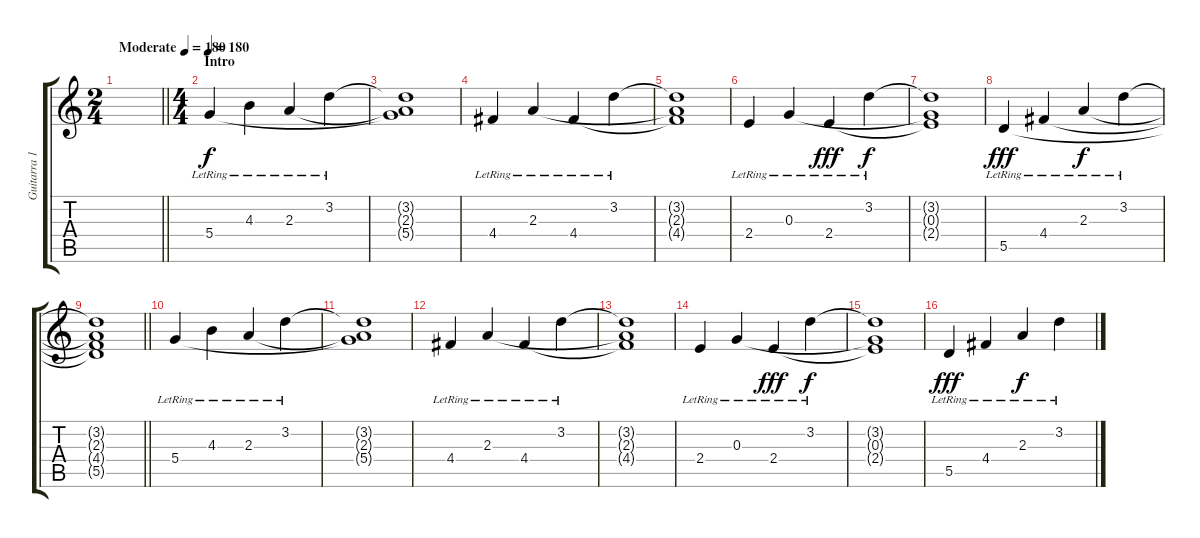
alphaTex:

\track ("Guitarra 1" "Guitarra 1") {instrument electricguitarclean}
\staff {score tabs}
\tuning (E4 B3 G3 D3 A2 E2) {hide}
\ts (2 4)
\tempo (180 "Moderate")
\tempo 150
\tempo (180 "Moderate")
\clef g2
\barLineRight lightlight
\ks c
|
\ts (4 4)
\section ("" "Intro")
\tempo 180
5.4{lr}.4 4.3{lr}.4 2.3{lr}.4 3.2{lr}.4 |
(3.2{t} 2.3{t} 5.4{t}).1 |
4.4{lr}.4 2.3{lr}.4 4.4{lr}.4 3.2{lr}.4 |
(3.2{t} 2.3{t} 4.4{t}).1 |
2.4{lr}.4 0.3{lr}.4 2.4{lr}.4{dy fff} 3.2{lr}.4{dy f} |
(3.2{t} 0.3{t} 2.4{t}).1 |
5.5{lr}.4{dy fff} 4.4{lr}.4 2.3{lr}.4{dy f} 3.2{lr}.4 |
\barLineRight lightlight
(3.2{t} 2.3{t} 4.4{t} 5.5{t}).1 |
\section ("" "")
5.4{lr}.4 4.3{lr}.4 2.3{lr}.4 3.2{lr}.4 |
(3.2{t} 2.3{t} 5.4{t}).1 |
4.4{lr}.4 2.3{lr}.4 4.4{lr}.4 3.2{lr}.4 |
(3.2{t} 2.3{t} 4.4{t}).1 |
2.4{lr}.4 0.3{lr}.4 2.4{lr}.4{dy fff} 3.2{lr}.4{dy f} |
(3.2{t} 0.3{t} 2.4{t}).1 |
5.5{lr}.4{dy fff} 4.4{lr}.4 2.3{lr}.4{dy f} 3.2{lr}.4
